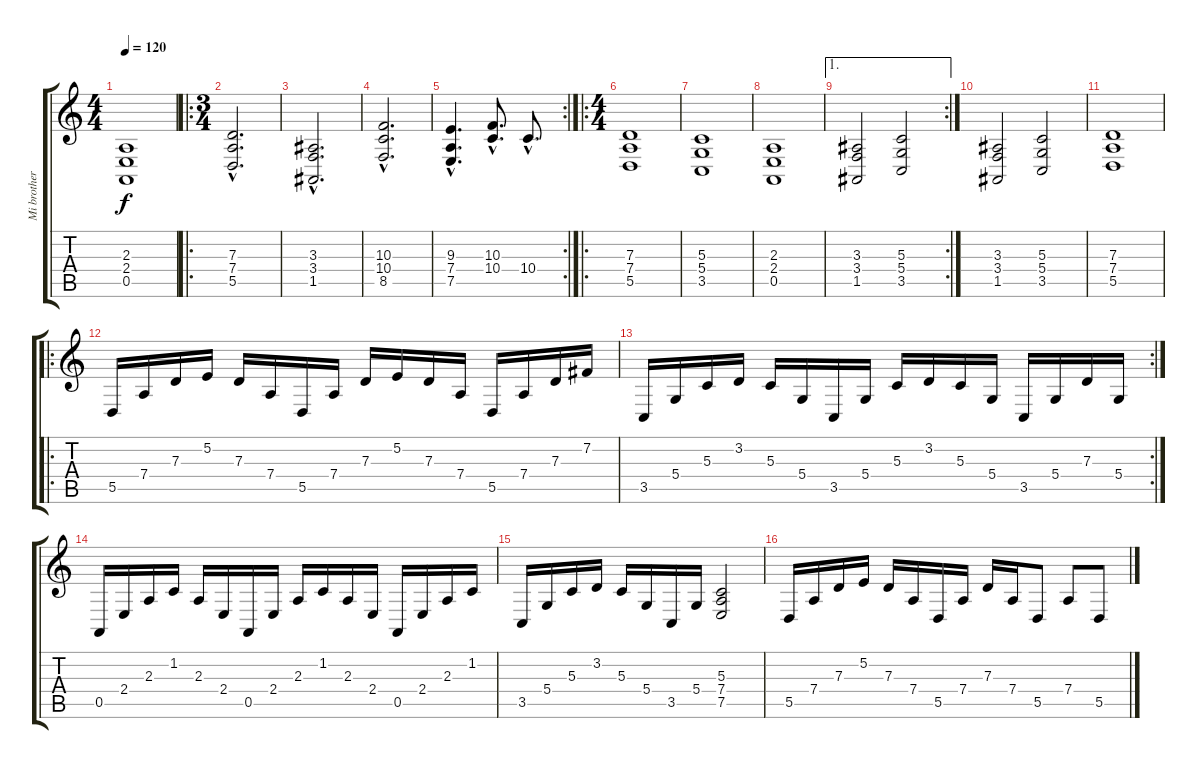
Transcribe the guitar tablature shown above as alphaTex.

\track ("Mi brother" "Mi brother") {instrument drawbarorgan}
\staff {score tabs}
\tuning (E4 B3 G3 D3 A2 E2) {hide}
\ts (4 4)
\tempo 120
\clef g2
\ks c
(2.3{t} 2.4{t} 0.5{t}).1{dy f} |
\ro
\ts (3 4)
(7.3{hac} 7.4{hac} 5.5{hac}).2{d balance 13} |
(3.3{hac} 3.4{hac} 1.5{hac}).2{d} |
(10.3{hac} 10.4{hac} 8.5{hac}).2{d} |
\rc 2
(9.3{hac} 7.4{hac} 7.5{hac}).4{d} (10.3{hac} 10.4{hac}).8{d} 10.4{hac}.8{d} |
\ro
\ts (4 4)
(7.3 7.4 5.5).1 |
(5.3 5.4 3.5).1 |
(2.3 2.4 0.5).1 |
\ae 1
\rc 2
(3.3 3.4 1.5).2 (5.3 5.4 3.5).2 |
(3.3 3.4 1.5).2 (5.3 5.4 3.5).2 |
(7.3 7.4 5.5).1 |
\ro
5.5.16{volume 16} 7.4.16 7.3.16 5.2.16 7.3.16 7.4.16 5.5.16 7.4.16 7.3.16 5.2.16 7.3.16 7.4.16 5.5.16 7.4.16 7.3.16 7.2.16 |
\rc 2
3.5.16 5.4.16 5.3.16 3.2.16 5.3.16 5.4.16 3.5.16 5.4.16 5.3.16 3.2.16 5.3.16 5.4.16 3.5.16 5.4.16 7.3.16 5.4.16 |
0.5.16{volume 14 balance 8} 2.4.16 2.3.16 1.2.16 2.3.16 2.4.16 0.5.16 2.4.16 2.3.16 1.2.16 2.3.16 2.4.16 0.5.16 2.4.16 2.3.16 1.2.16 |
3.5.16 5.4.16 5.3.16 3.2.16 5.3.16 5.4.16 3.5.16 5.4.16 (5.3 7.4 7.5).2 |
5.5.16 7.4.16 7.3.16 5.2.16 7.3.16 7.4.16 5.5.16 7.4.16 7.3.16 7.4.16 5.5.8 7.4.8 5.5.8
